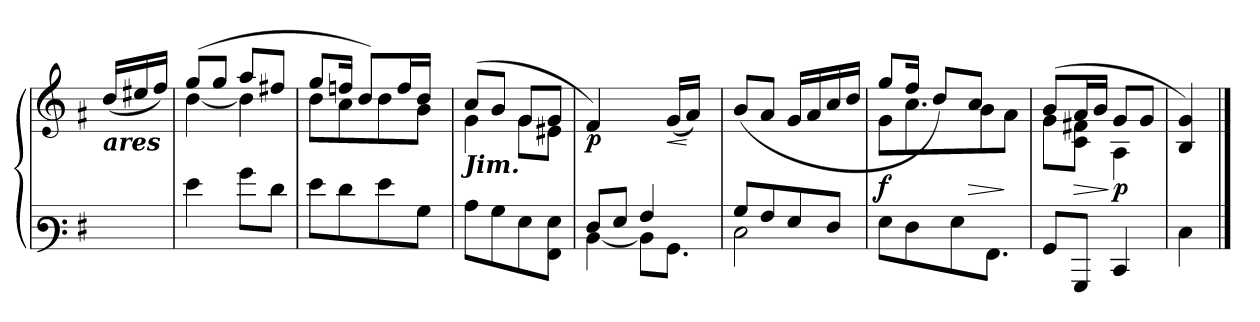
**kern	**kern	**dynam
*part1	*part1	*part1
*staff2	*staff1	*staff1/2
*clefF3	*clefG3	*
*k[f#]	*k[f#]	*
=	=	=
!	!LO:TX:b:Bi:t=ares	!
8.ryy	(<16b/LL	.
.	16cc#X/	.
.	16dd/JJ)	.
=1	=1	=1
*	*^	*
4g\	(>8ee/L	[<4b\	.
.	8ee/J	.	.
8b\L	8ff#/L	4b\]	.
8f#\J	8dd#X/J	.	.
=2	=2	=2	=2
8g\L	8ee/L	8b\L	.
8f#\	16ddn/Jk	8a\	.
.	8b/L)	.	.
8g\	.	8b\	.
.	16dd/L	.	.
8B\J	16b/JJ	8g\J	.
.	16ryy	.	.
=3	=3	=3	=3
!	!LO:TX:b:Bi:t=Jim.	!	!
8c\L	(>8a/L	4e\	.
8B\	8g/J	.	.
8G\	8e/L	8e\L	.
8AA\ 8G\J	8e/J	8c#X\J	.
=4	=4	=4	=4
*^	*	*	*
!	!	!	!	!LO:DY:b
*	*	*v	*v	*
8F#/L	[<4D\	4d/)	p
8G/J	.	.	.
4A/	8D\L]	8ryy	.
!	!	!	!LO:HP:b
.	8.BB\J	(<16e/LL	<
.	.	16f#/JJ)	[
16ryy	.	16ryy	.
!!LO:LB:g=z
=5	=5	=5	=5
8B/L	2E\	(>8g/L	.
8A/	.	8f#/J	.
8G/	.	16e/LL	.
.	.	16f#/	.
8F#/J	.	16a/	.
.	.	16b/JJ	.
*v	*v	*	*
=6	=6	=6
*	*^	*
!	!	!	!LO:DY:b
8G\L	8ee/L	8e\L	f
8F#\	16dd/Jk	8.a\	.
.	8b/L)	.	.
8G\	.	.	.
!	!	!	!LO:HP:b
.	8a/J	8g\	>
8.AA\J	.	.	.
.	8ryy	8f#\J	]
=7	=7	=7	=7
8BB/L	(>8g/L	8e\L	.
!	!	!	!LO:HP:b
8BBB/J	16f#/L	8A\ 8d#X\J	>
.	16g/JJ	.	.
!	!	!	!LO:DY:n=1:b
4EE/	8e/L	4F#\	] p
.	8e/J	.	.
*	*v	*v	*
=8	=8	=8
4E\	4G/ 4e/)	.
==	==	==
*-	*-	*-
